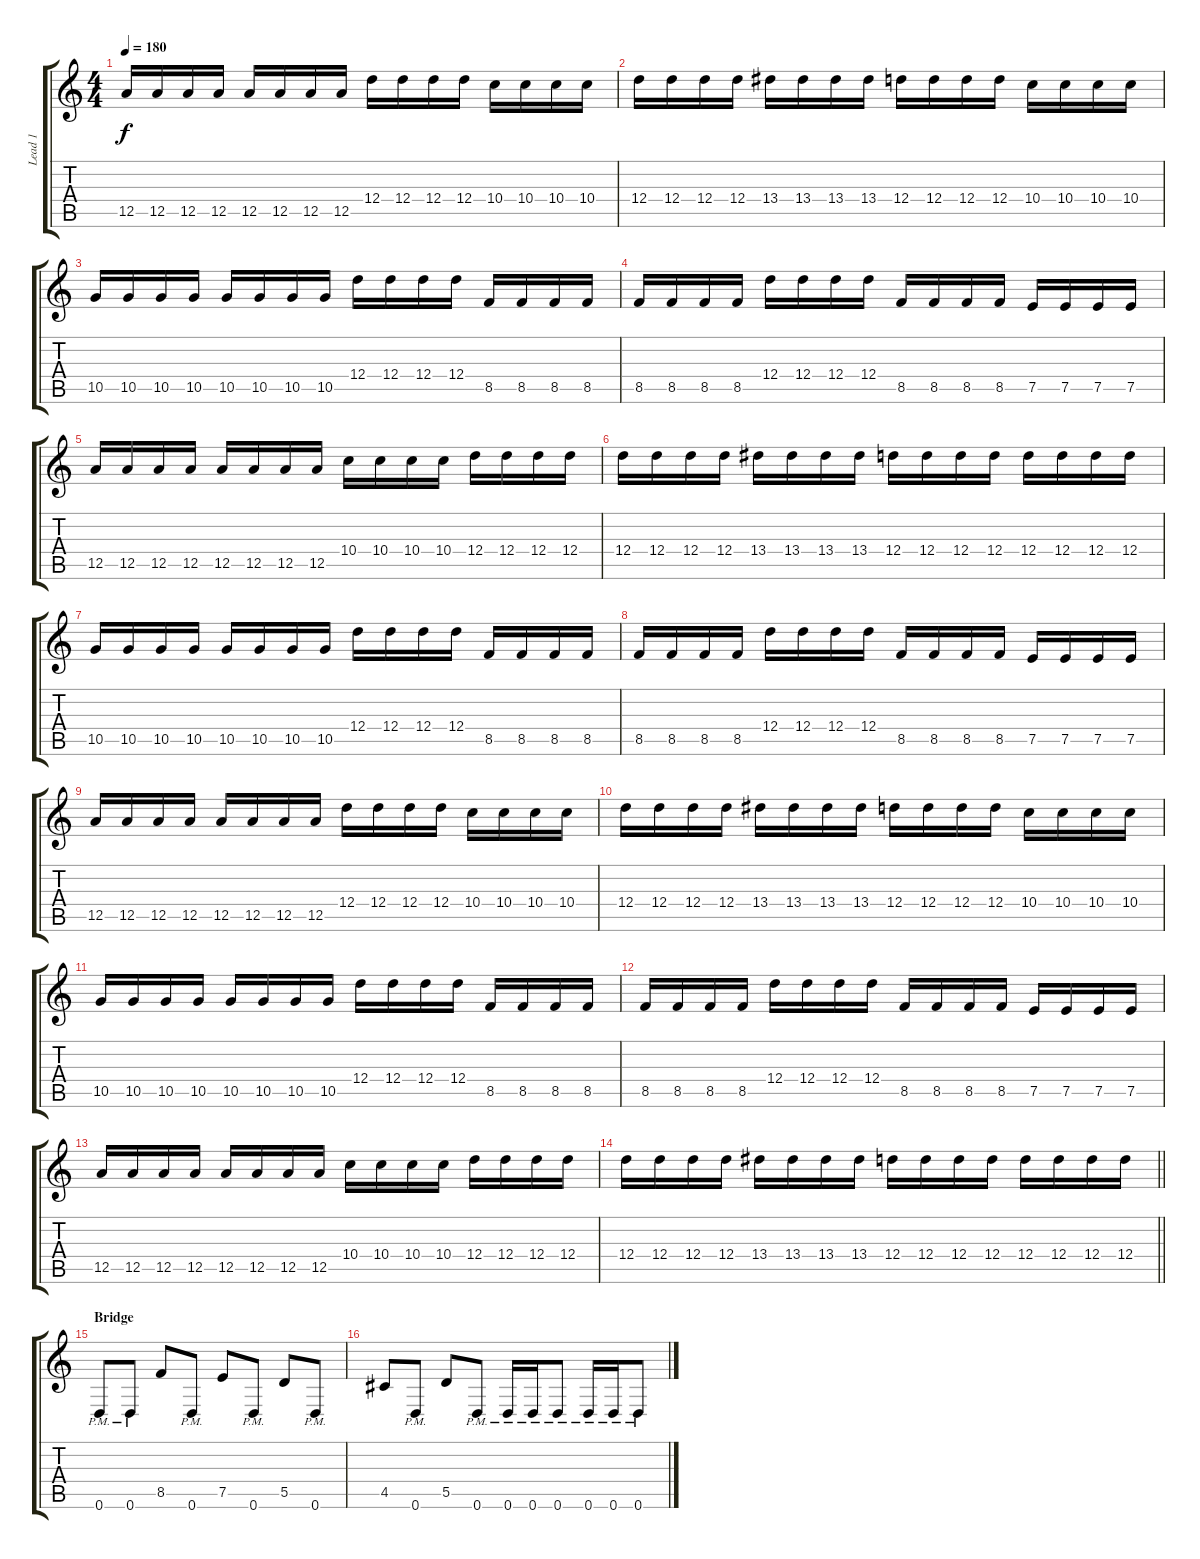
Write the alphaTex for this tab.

\track ("Lead 1" "Lead 1") {instrument distortionguitar}
\staff {score tabs}
\tuning (E4 B3 G3 D3 A2 D2) {hide}
\ts (4 4)
\tempo 180
\clef g2
\ks c
12.5.16{dy f} 12.5.16 12.5.16 12.5.16 12.5.16 12.5.16 12.5.16 12.5.16 12.4.16 12.4.16 12.4.16 12.4.16 10.4.16 10.4.16 10.4.16 10.4.16 |
12.4.16 12.4.16 12.4.16 12.4.16 13.4.16 13.4.16 13.4.16 13.4.16 12.4.16 12.4.16 12.4.16 12.4.16 10.4.16 10.4.16 10.4.16 10.4.16 |
10.5.16 10.5.16 10.5.16 10.5.16 10.5.16 10.5.16 10.5.16 10.5.16 12.4.16 12.4.16 12.4.16 12.4.16 8.5.16 8.5.16 8.5.16 8.5.16 |
8.5.16 8.5.16 8.5.16 8.5.16 12.4.16 12.4.16 12.4.16 12.4.16 8.5.16 8.5.16 8.5.16 8.5.16 7.5.16 7.5.16 7.5.16 7.5.16 |
12.5.16 12.5.16 12.5.16 12.5.16 12.5.16 12.5.16 12.5.16 12.5.16 10.4.16 10.4.16 10.4.16 10.4.16 12.4.16 12.4.16 12.4.16 12.4.16 |
12.4.16 12.4.16 12.4.16 12.4.16 13.4.16 13.4.16 13.4.16 13.4.16 12.4.16 12.4.16 12.4.16 12.4.16 12.4.16 12.4.16 12.4.16 12.4.16 |
10.5.16 10.5.16 10.5.16 10.5.16 10.5.16 10.5.16 10.5.16 10.5.16 12.4.16 12.4.16 12.4.16 12.4.16 8.5.16 8.5.16 8.5.16 8.5.16 |
8.5.16 8.5.16 8.5.16 8.5.16 12.4.16 12.4.16 12.4.16 12.4.16 8.5.16 8.5.16 8.5.16 8.5.16 7.5.16 7.5.16 7.5.16 7.5.16 |
12.5.16 12.5.16 12.5.16 12.5.16 12.5.16 12.5.16 12.5.16 12.5.16 12.4.16 12.4.16 12.4.16 12.4.16 10.4.16 10.4.16 10.4.16 10.4.16 |
12.4.16 12.4.16 12.4.16 12.4.16 13.4.16 13.4.16 13.4.16 13.4.16 12.4.16 12.4.16 12.4.16 12.4.16 10.4.16 10.4.16 10.4.16 10.4.16 |
10.5.16 10.5.16 10.5.16 10.5.16 10.5.16 10.5.16 10.5.16 10.5.16 12.4.16 12.4.16 12.4.16 12.4.16 8.5.16 8.5.16 8.5.16 8.5.16 |
8.5.16 8.5.16 8.5.16 8.5.16 12.4.16 12.4.16 12.4.16 12.4.16 8.5.16 8.5.16 8.5.16 8.5.16 7.5.16 7.5.16 7.5.16 7.5.16 |
12.5.16 12.5.16 12.5.16 12.5.16 12.5.16 12.5.16 12.5.16 12.5.16 10.4.16 10.4.16 10.4.16 10.4.16 12.4.16 12.4.16 12.4.16 12.4.16 |
\barLineRight lightlight
12.4.16 12.4.16 12.4.16 12.4.16 13.4.16 13.4.16 13.4.16 13.4.16 12.4.16 12.4.16 12.4.16 12.4.16 12.4.16 12.4.16 12.4.16 12.4.16 |
\section ("" "Bridge")
0.6{pm}.8 0.6{pm}.8 8.5.8 0.6{pm}.8 7.5.8 0.6{pm}.8 5.5.8 0.6{pm}.8 |
4.5.8 0.6{pm}.8 5.5.8 0.6{pm}.8 0.6{pm}.16 0.6{pm}.16 0.6{pm}.8 0.6{pm}.16 0.6{pm}.16 0.6{pm}.8
